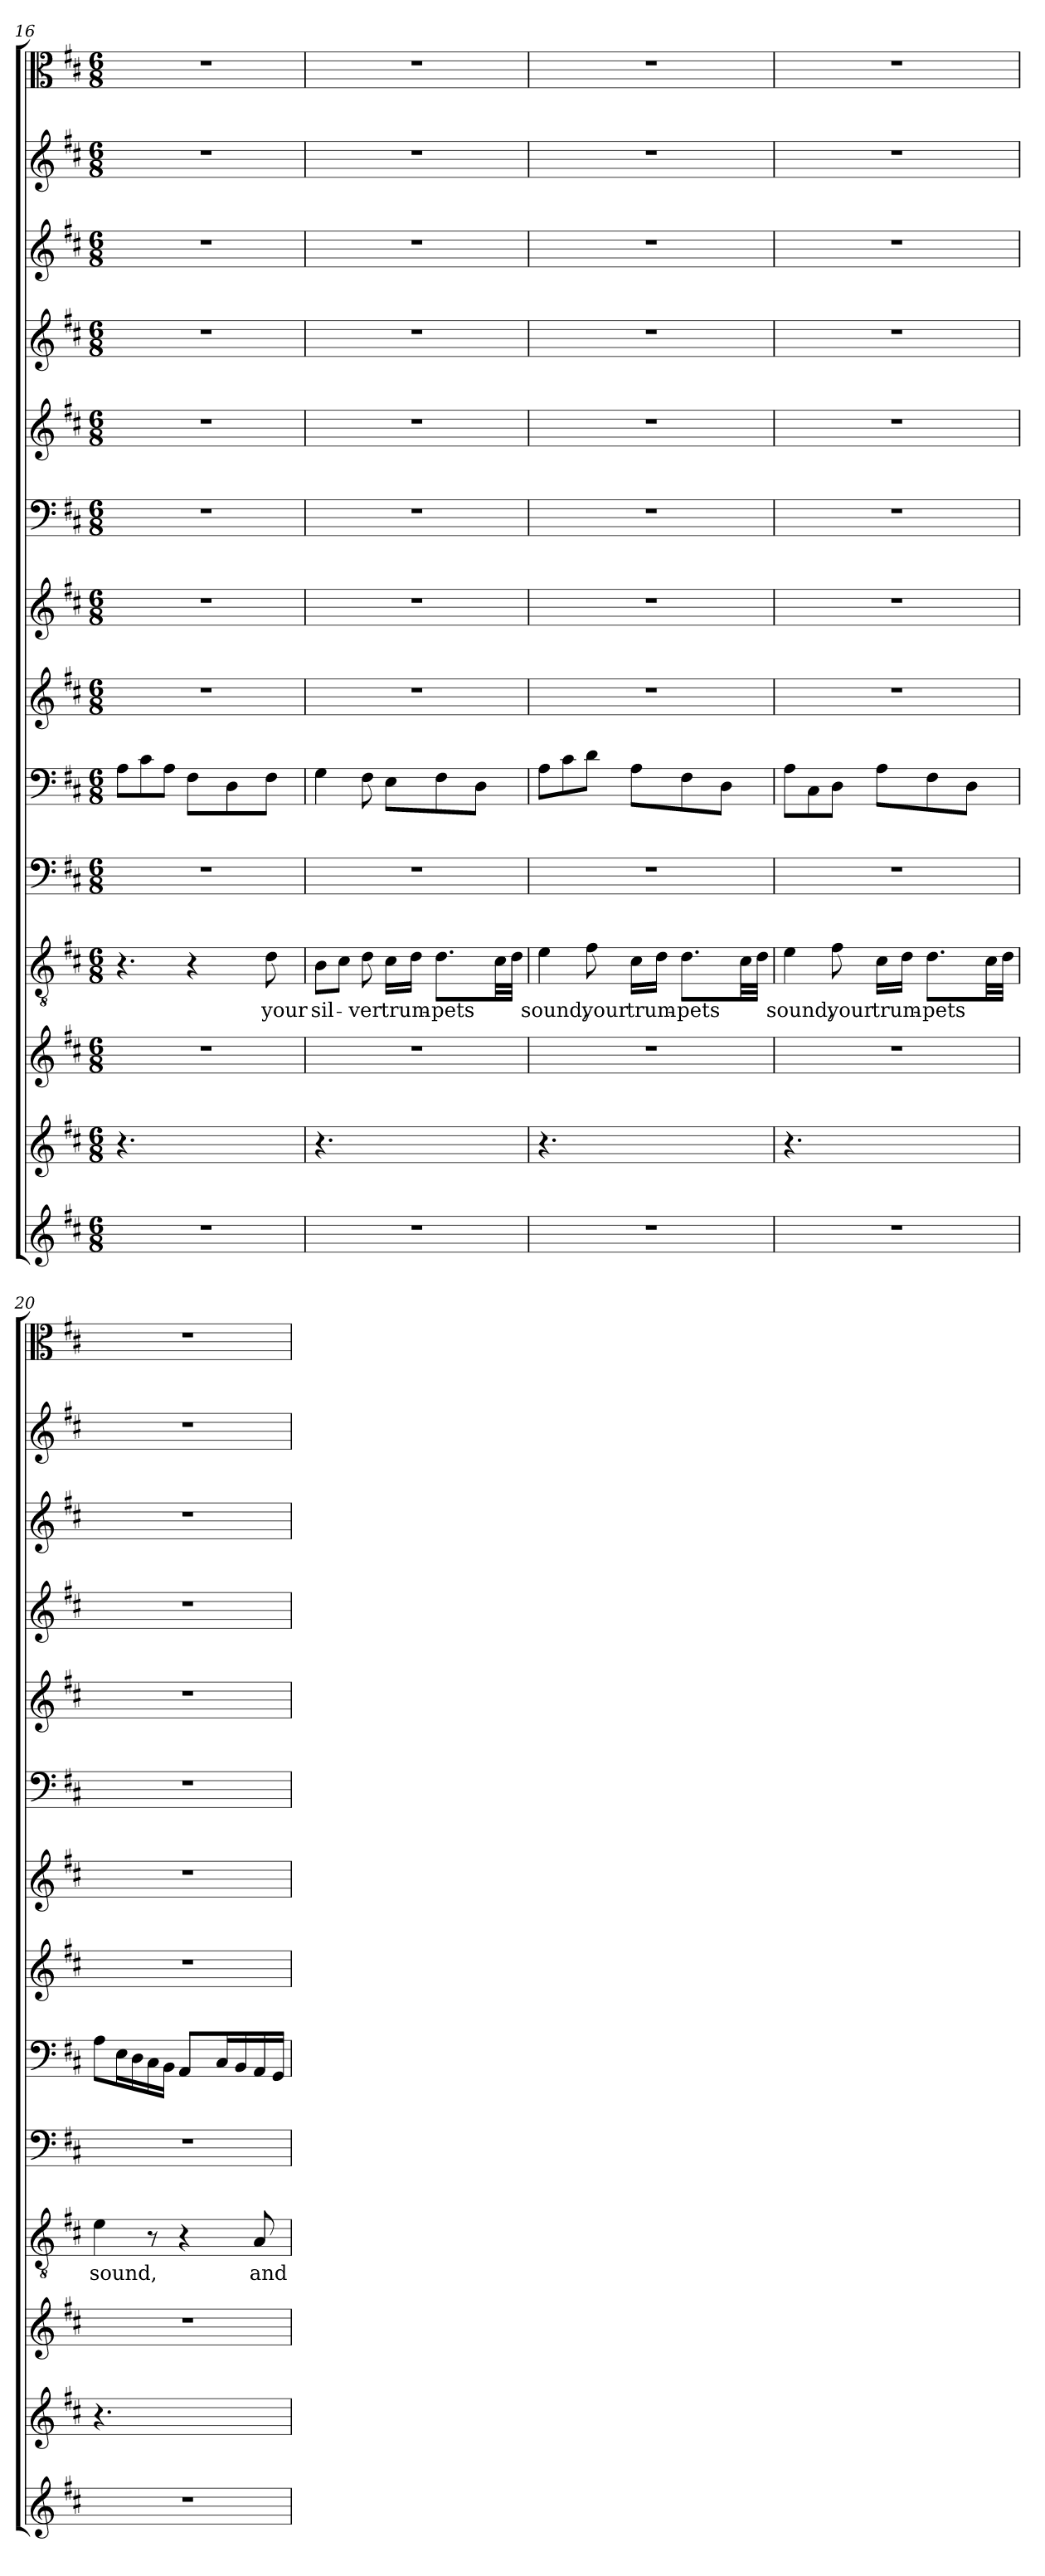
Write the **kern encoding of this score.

**kern	**kern	**kern	**kern	**text	**kern	**kern	**kern	**kern	**kern	**kern	**kern	**kern	**kern	**kern
*part14	*part13	*part12	*part11	*part11	*part10	*part9	*part8	*part7	*part6	*part5	*part4	*part3	*part2	*part1
*staff14	*staff13	*staff12	*staff11	*staff11	*staff10	*staff9	*staff8	*staff7	*staff6	*staff5	*staff4	*staff3	*staff2	*staff1
*clefG2	*clefG2	*clefG2	*clefGv2	*	*clefF4	*clefF4	*clefG2	*clefG2	*clefF4	*clefG2	*clefG2	*clefG2	*clefG2	*clefC3
*k[f#c#]	*k[f#c#]	*k[f#c#]	*k[f#c#]	*	*k[f#c#]	*k[f#c#]	*k[f#c#]	*k[f#c#]	*k[f#c#]	*k[f#c#]	*k[f#c#]	*k[f#c#]	*k[f#c#]	*k[f#c#]
*D:	*D:	*D:	*D:	*	*D:	*D:	*D:	*D:	*D:	*D:	*D:	*D:	*D:	*D:
*M6/8	*M6/8	*M6/8	*M6/8	*	*M6/8	*M6/8	*M6/8	*M6/8	*M6/8	*M6/8	*M6/8	*M6/8	*M6/8	*M6/8
=16	=16	=16	=16	=16	=16	=16	=16	=16	=16	=16	=16	=16	=16	=16
2.r	4.r	2.r	4.r	.	2.r	8A\L	2.r	2.r	2.r	2.r	2.r	2.r	2.r	2.r
.	.	.	.	.	.	8c#\	.	.	.	.	.	.	.	.
.	.	.	.	.	.	8A\J	.	.	.	.	.	.	.	.
.	32ryy	.	4r	.	.	8F#\L	.	.	.	.	.	.	.	.
.	32ryy	.	.	.	.	.	.	.	.	.	.	.	.	.
.	32ryy	.	.	.	.	.	.	.	.	.	.	.	.	.
.	32ryy	.	.	.	.	.	.	.	.	.	.	.	.	.
.	32ryy	.	.	.	.	8D\	.	.	.	.	.	.	.	.
.	32ryy	.	.	.	.	.	.	.	.	.	.	.	.	.
.	32ryy	.	.	.	.	.	.	.	.	.	.	.	.	.
.	32ryy	.	.	.	.	.	.	.	.	.	.	.	.	.
.	32ryy	.	8d\	your	.	8F#\J	.	.	.	.	.	.	.	.
.	32ryy	.	.	.	.	.	.	.	.	.	.	.	.	.
.	32ryy	.	.	.	.	.	.	.	.	.	.	.	.	.
.	32ryy	.	.	.	.	.	.	.	.	.	.	.	.	.
=17	=17	=17	=17	=17	=17	=17	=17	=17	=17	=17	=17	=17	=17	=17
2.r	4.r	2.r	8B\L	sil-	2.r	4G\	2.r	2.r	2.r	2.r	2.r	2.r	2.r	2.r
.	.	.	8c#\J	.	.	.	.	.	.	.	.	.	.	.
.	.	.	8d\	-ver	.	8F#\	.	.	.	.	.	.	.	.
.	32ryy	.	16c#\LL	trum-	.	8E\L	.	.	.	.	.	.	.	.
.	32ryy	.	.	.	.	.	.	.	.	.	.	.	.	.
.	32ryy	.	16d\JJ	.	.	.	.	.	.	.	.	.	.	.
.	32ryy	.	.	.	.	.	.	.	.	.	.	.	.	.
.	32ryy	.	8.d\L	-pets	.	8F#\	.	.	.	.	.	.	.	.
.	32ryy	.	.	.	.	.	.	.	.	.	.	.	.	.
.	32ryy	.	.	.	.	.	.	.	.	.	.	.	.	.
.	32ryy	.	.	.	.	.	.	.	.	.	.	.	.	.
.	32ryy	.	.	.	.	8D\J	.	.	.	.	.	.	.	.
.	32ryy	.	.	.	.	.	.	.	.	.	.	.	.	.
.	32ryy	.	32c#\LL	.	.	.	.	.	.	.	.	.	.	.
.	32ryy	.	32d\JJJ	.	.	.	.	.	.	.	.	.	.	.
=18	=18	=18	=18	=18	=18	=18	=18	=18	=18	=18	=18	=18	=18	=18
2.r	4.r	2.r	4e\	sound,	2.r	8A\L	2.r	2.r	2.r	2.r	2.r	2.r	2.r	2.r
.	.	.	.	.	.	8c#\	.	.	.	.	.	.	.	.
.	.	.	8f#\	your	.	8d\J	.	.	.	.	.	.	.	.
.	32ryy	.	16c#\LL	trum-	.	8A\L	.	.	.	.	.	.	.	.
.	32ryy	.	.	.	.	.	.	.	.	.	.	.	.	.
.	32ryy	.	16d\JJ	.	.	.	.	.	.	.	.	.	.	.
.	32ryy	.	.	.	.	.	.	.	.	.	.	.	.	.
.	32ryy	.	8.d\L	-pets	.	8F#\	.	.	.	.	.	.	.	.
.	32ryy	.	.	.	.	.	.	.	.	.	.	.	.	.
.	32ryy	.	.	.	.	.	.	.	.	.	.	.	.	.
.	32ryy	.	.	.	.	.	.	.	.	.	.	.	.	.
.	32ryy	.	.	.	.	8D\J	.	.	.	.	.	.	.	.
.	32ryy	.	.	.	.	.	.	.	.	.	.	.	.	.
.	32ryy	.	32c#\LL	.	.	.	.	.	.	.	.	.	.	.
.	32ryy	.	32d\JJJ	.	.	.	.	.	.	.	.	.	.	.
=19	=19	=19	=19	=19	=19	=19	=19	=19	=19	=19	=19	=19	=19	=19
2.r	4.r	2.r	4e\	sound,	2.r	8A\L	2.r	2.r	2.r	2.r	2.r	2.r	2.r	2.r
.	.	.	.	.	.	8C#\	.	.	.	.	.	.	.	.
.	.	.	8f#\	your	.	8D\J	.	.	.	.	.	.	.	.
.	32ryy	.	16c#\LL	trum-	.	8A\L	.	.	.	.	.	.	.	.
.	32ryy	.	.	.	.	.	.	.	.	.	.	.	.	.
.	32ryy	.	16d\JJ	.	.	.	.	.	.	.	.	.	.	.
.	32ryy	.	.	.	.	.	.	.	.	.	.	.	.	.
.	32ryy	.	8.d\L	-pets	.	8F#\	.	.	.	.	.	.	.	.
.	32ryy	.	.	.	.	.	.	.	.	.	.	.	.	.
.	32ryy	.	.	.	.	.	.	.	.	.	.	.	.	.
.	32ryy	.	.	.	.	.	.	.	.	.	.	.	.	.
.	32ryy	.	.	.	.	8D\J	.	.	.	.	.	.	.	.
.	32ryy	.	.	.	.	.	.	.	.	.	.	.	.	.
.	32ryy	.	32c#\LL	.	.	.	.	.	.	.	.	.	.	.
.	32ryy	.	32d\JJJ	.	.	.	.	.	.	.	.	.	.	.
=20	=20	=20	=20	=20	=20	=20	=20	=20	=20	=20	=20	=20	=20	=20
2.r	4.r	2.r	4e\	sound,	2.r	8A\L	2.r	2.r	2.r	2.r	2.r	2.r	2.r	2.r
.	.	.	.	.	.	16E\L	.	.	.	.	.	.	.	.
.	.	.	.	.	.	16D\	.	.	.	.	.	.	.	.
.	.	.	8r	.	.	16C#\	.	.	.	.	.	.	.	.
.	.	.	.	.	.	16BB\JJ	.	.	.	.	.	.	.	.
.	32ryy	.	4r	.	.	8AA/L	.	.	.	.	.	.	.	.
.	32ryy	.	.	.	.	.	.	.	.	.	.	.	.	.
.	32ryy	.	.	.	.	.	.	.	.	.	.	.	.	.
.	32ryy	.	.	.	.	.	.	.	.	.	.	.	.	.
.	32ryy	.	.	.	.	16C#/L	.	.	.	.	.	.	.	.
.	32ryy	.	.	.	.	.	.	.	.	.	.	.	.	.
.	32ryy	.	.	.	.	16BB/	.	.	.	.	.	.	.	.
.	32ryy	.	.	.	.	.	.	.	.	.	.	.	.	.
.	32ryy	.	8A/	and	.	16AA/	.	.	.	.	.	.	.	.
.	32ryy	.	.	.	.	.	.	.	.	.	.	.	.	.
.	32ryy	.	.	.	.	16GG/JJ	.	.	.	.	.	.	.	.
.	32ryy	.	.	.	.	.	.	.	.	.	.	.	.	.
=	=	=	=	=	=	=	=	=	=	=	=	=	=	=
*-	*-	*-	*-	*-	*-	*-	*-	*-	*-	*-	*-	*-	*-	*-
